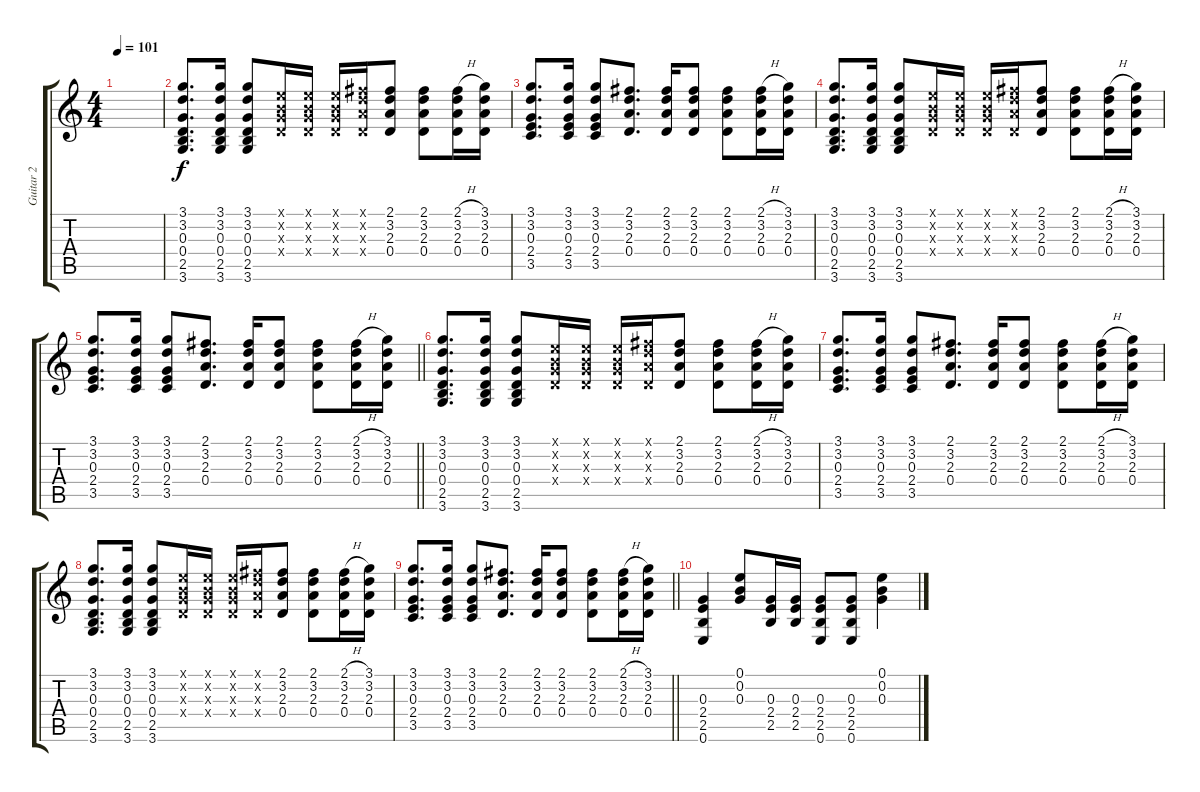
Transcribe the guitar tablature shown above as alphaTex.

\track ("Guitar 2" "Guitar 2") {instrument electricguitarclean}
\staff {score tabs}
\tuning (E4 B3 G3 D3 A2 E2) {hide}
\ts (4 4)
\tempo 101
\clef g2
\ks c
|
(3.1 3.2 0.3 0.4 2.5 3.6).8{d} (3.1 3.2 0.3 0.4 2.5 3.6).16 (3.1 3.2 0.3 0.4 2.5 3.6).8 (0.1{x} 0.2{x} 0.3{x} 0.4{x}).16 (0.1{x} 0.2{x} 0.3{x} 0.4{x}).16 (0.1{x} 0.2{x} 0.3{x} 0.4{x}).16 (2.1{x} 3.2{x} 2.3{x} 0.4{x}).16 (2.1 3.2 2.3 0.4).8 (2.1 3.2 2.3 0.4).8 (2.1{h} 3.2 2.3 0.4).16 (3.1 3.2 2.3 0.4).16 |
(3.1 3.2 0.3 2.4 3.5).8{d} (3.1 3.2 0.3 2.4 3.5).16 (3.1 3.2 0.3 2.4 3.5).8 (2.1 3.2 2.3 0.4).8{d} (2.1 3.2 2.3 0.4).16 (2.1 3.2 2.3 0.4).8 (2.1 3.2 2.3 0.4).8 (2.1{h} 3.2 2.3 0.4).16 (3.1 3.2 2.3 0.4).16 |
(3.1 3.2 0.3 0.4 2.5 3.6).8{d} (3.1 3.2 0.3 0.4 2.5 3.6).16 (3.1 3.2 0.3 0.4 2.5 3.6).8 (0.1{x} 0.2{x} 0.3{x} 0.4{x}).16 (0.1{x} 0.2{x} 0.3{x} 0.4{x}).16 (0.1{x} 0.2{x} 0.3{x} 0.4{x}).16 (2.1{x} 3.2{x} 2.3{x} 0.4{x}).16 (2.1 3.2 2.3 0.4).8 (2.1 3.2 2.3 0.4).8 (2.1{h} 3.2 2.3 0.4).16 (3.1 3.2 2.3 0.4).16 |
\barLineRight lightlight
(3.1 3.2 0.3 2.4 3.5).8{d} (3.1 3.2 0.3 2.4 3.5).16 (3.1 3.2 0.3 2.4 3.5).8 (2.1 3.2 2.3 0.4).8{d} (2.1 3.2 2.3 0.4).16 (2.1 3.2 2.3 0.4).8 (2.1 3.2 2.3 0.4).8 (2.1{h} 3.2 2.3 0.4).16 (3.1 3.2 2.3 0.4).16 |
(3.1 3.2 0.3 0.4 2.5 3.6).8{d} (3.1 3.2 0.3 0.4 2.5 3.6).16 (3.1 3.2 0.3 0.4 2.5 3.6).8 (0.1{x} 0.2{x} 0.3{x} 0.4{x}).16 (0.1{x} 0.2{x} 0.3{x} 0.4{x}).16 (0.1{x} 0.2{x} 0.3{x} 0.4{x}).16 (2.1{x} 3.2{x} 2.3{x} 0.4{x}).16 (2.1 3.2 2.3 0.4).8 (2.1 3.2 2.3 0.4).8 (2.1{h} 3.2 2.3 0.4).16 (3.1 3.2 2.3 0.4).16 |
(3.1 3.2 0.3 2.4 3.5).8{d} (3.1 3.2 0.3 2.4 3.5).16 (3.1 3.2 0.3 2.4 3.5).8 (2.1 3.2 2.3 0.4).8{d} (2.1 3.2 2.3 0.4).16 (2.1 3.2 2.3 0.4).8 (2.1 3.2 2.3 0.4).8 (2.1{h} 3.2 2.3 0.4).16 (3.1 3.2 2.3 0.4).16 |
(3.1 3.2 0.3 0.4 2.5 3.6).8{d} (3.1 3.2 0.3 0.4 2.5 3.6).16 (3.1 3.2 0.3 0.4 2.5 3.6).8 (0.1{x} 0.2{x} 0.3{x} 0.4{x}).16 (0.1{x} 0.2{x} 0.3{x} 0.4{x}).16 (0.1{x} 0.2{x} 0.3{x} 0.4{x}).16 (2.1{x} 3.2{x} 2.3{x} 0.4{x}).16 (2.1 3.2 2.3 0.4).8 (2.1 3.2 2.3 0.4).8 (2.1{h} 3.2 2.3 0.4).16 (3.1 3.2 2.3 0.4).16 |
\barLineRight lightlight
(3.1 3.2 0.3 2.4 3.5).8{d} (3.1 3.2 0.3 2.4 3.5).16 (3.1 3.2 0.3 2.4 3.5).8 (2.1 3.2 2.3 0.4).8{d} (2.1 3.2 2.3 0.4).16 (2.1 3.2 2.3 0.4).8 (2.1 3.2 2.3 0.4).8 (2.1{h} 3.2 2.3 0.4).16 (3.1 3.2 2.3 0.4).16 |
(0.3 2.4 2.5 0.6).4 (0.1 0.2 0.3).8 (0.3 2.4 2.5).16 (0.3 2.4 2.5).16 (0.3 2.4 2.5 0.6).8 (0.3 2.4 2.5 0.6).8 (0.1 0.2 0.3).4
